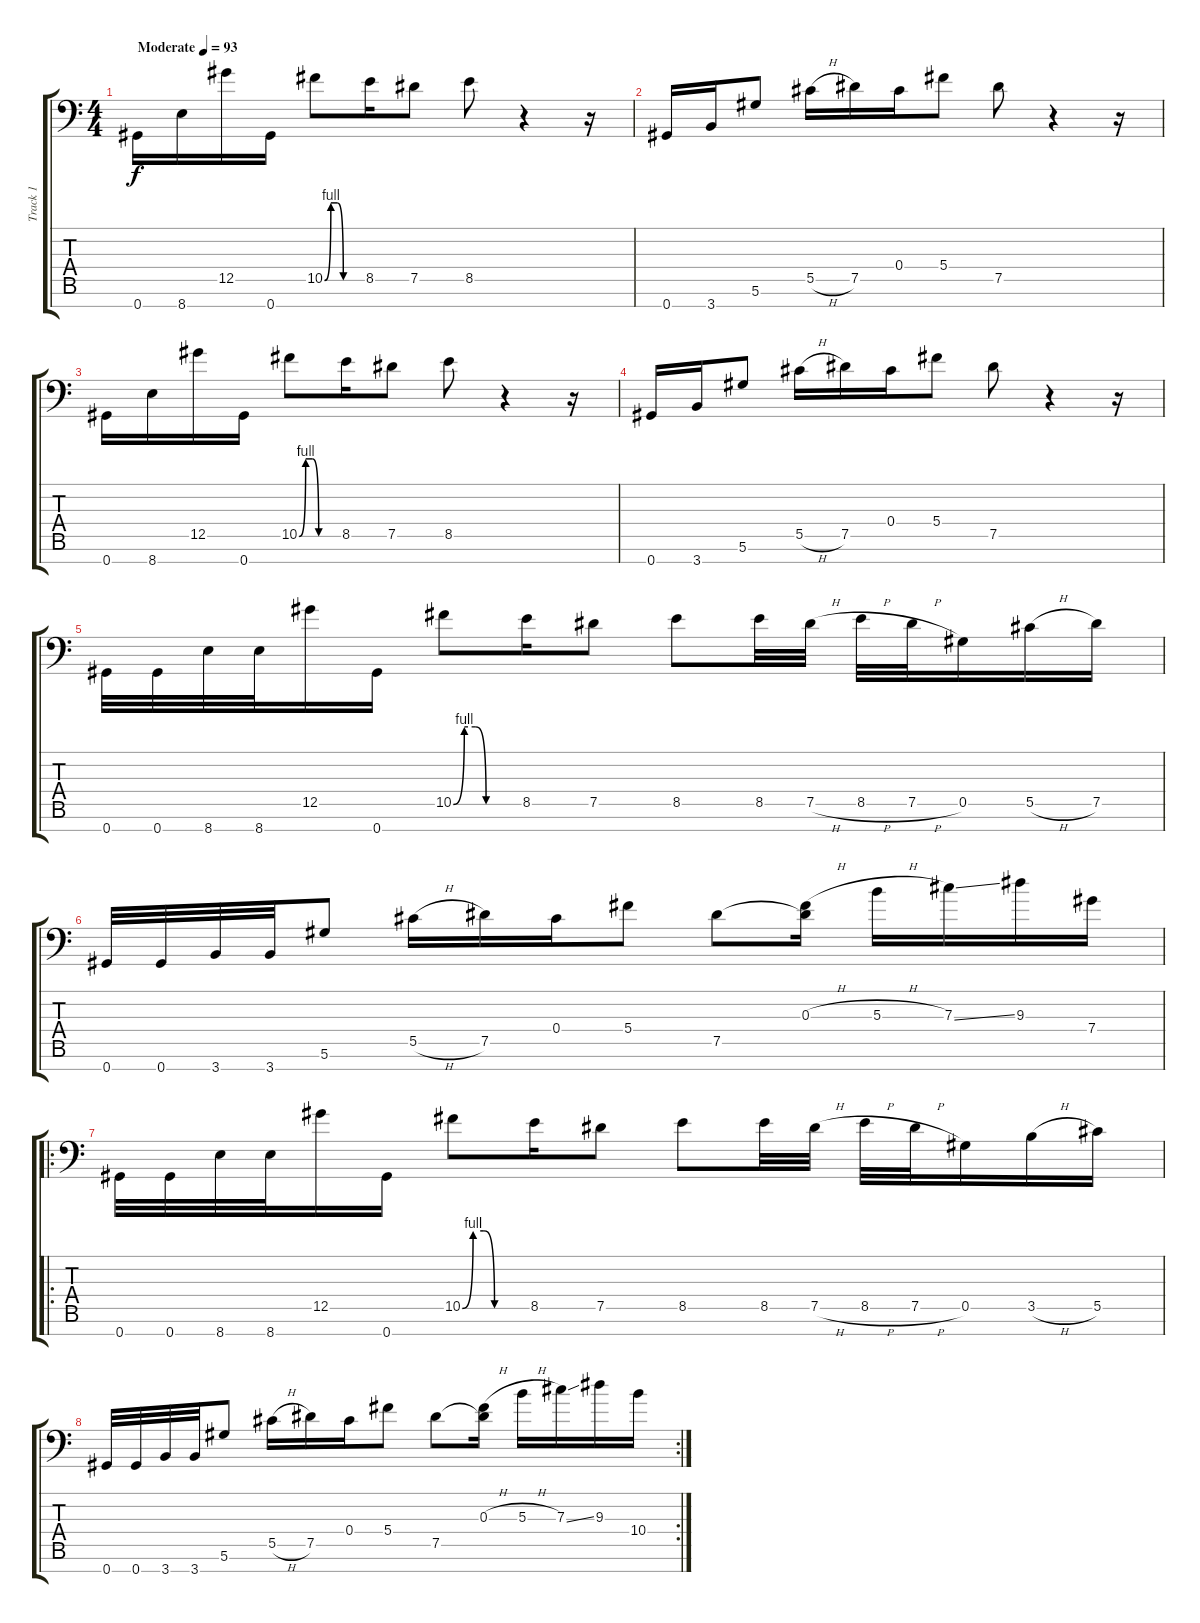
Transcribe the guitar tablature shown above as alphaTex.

\track ("Track 1" "Track 1") {instrument distortionguitar}
\staff {score tabs}
\tuning (Eb4 Bb3 Gb3 Db3 Ab2 Eb2 Ab1) {hide}
\ts (4 4)
\tempo (93 "Moderate")
\clef f4
\ks c
0.7.16{dy f instrument distortionguitar} 8.7.16 12.5.16 0.7.16 10.5{be (custom 0 0 10 4 20 4 30 0 60 0)}.8 8.5.16 7.5.8 8.5.8 r.4 r.16 |
0.7.16 3.7.16 5.6.8 5.5{h}.16 7.5.16 0.4.16 5.4.8 7.5.8 r.4 r.16 |
0.7.16 8.7.16 12.5.16 0.7.16 10.5{be (custom 0 0 10 4 20 4 30 0 60 0)}.8 8.5.16 7.5.8 8.5.8 r.4 r.16 |
0.7.16 3.7.16 5.6.8 5.5{h}.16 7.5.16 0.4.16 5.4.8 7.5.8 r.4 r.16 |
0.7.32 0.7.32 8.7.32 8.7.32 12.5.16 0.7.16 10.5{be (custom 0 0 10 4 20 4 30 0 60 0)}.8 8.5.16 7.5.8 8.5.8 8.5.32 7.5{h}.32 8.5{h}.32 7.5{h}.32 0.5.16 5.5{h}.16 7.5.16 |
0.7.32 0.7.32 3.7.32 3.7.32 5.6.8 5.5{h}.16 7.5.16 0.4.16 5.4.8 7.5.8 (0.3{h} 7.5{t}).16 5.3{h}.16 7.3{ss}.16 9.3.16 7.4.16 |
\ro
0.7.32 0.7.32 8.7.32 8.7.32 12.5.16 0.7.16 10.5{be (custom 0 0 10 4 20 4 30 0 60 0)}.8 8.5.16 7.5.8 8.5.8 8.5.32 7.5{h}.32 8.5{h}.32 7.5{h}.32 0.5.16 3.5{h}.16 5.5.16 |
\rc 2
0.7.32 0.7.32 3.7.32 3.7.32 5.6.8 5.5{h}.16 7.5.16 0.4.16 5.4.8 7.5.8 (0.3{h} 7.5{t}).16 5.3{h}.16 7.3{ss}.16 9.3.16 10.4.16
